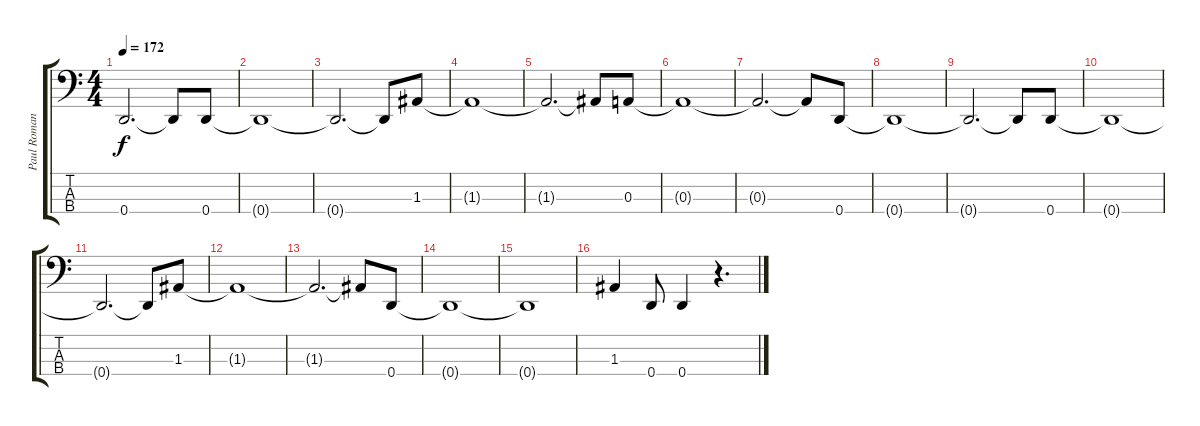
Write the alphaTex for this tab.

\track ("Paul Romanko" "Paul Roman") {instrument electricbasspick}
\staff {score tabs}
\tuning (G2 D2 A1 D1) {hide}
\ts (4 4)
\tempo 172
\clef f4
\ks c
0.4{t}.2{d dy f} 0.4{t}.8 0.4.8 |
0.4{t}.1 |
0.4{t}.2{d} 0.4{t}.8 1.3.8 |
1.3{t}.1 |
1.3{t}.2{d} 1.3{t}.8 0.3.8 |
0.3{t}.1 |
0.3{t}.2{d} 0.3{t}.8 0.4.8 |
0.4{t}.1 |
0.4{t}.2{d} 0.4{t}.8 0.4.8 |
0.4{t}.1 |
0.4{t}.2{d} 0.4{t}.8 1.3.8 |
1.3{t}.1 |
1.3{t}.2{d} 1.3{t}.8 0.4.8 |
0.4{t}.1 |
0.4{t}.1 |
1.3.4 0.4.8 0.4.4 r.4{d}
